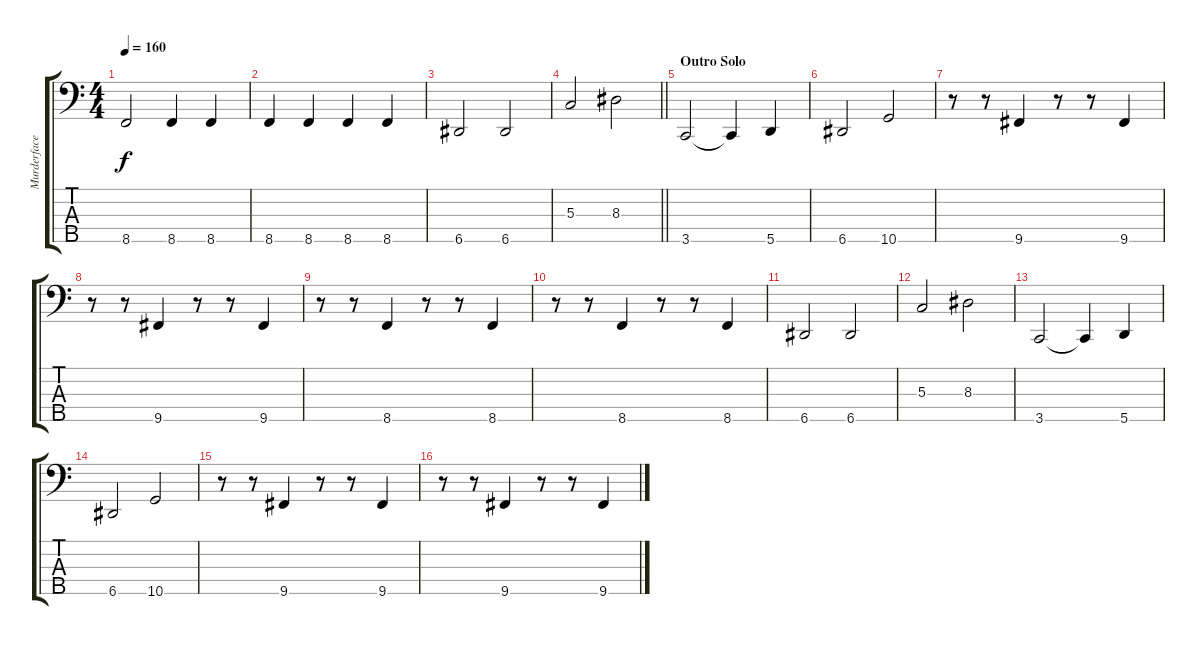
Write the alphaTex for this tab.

\track ("Murderface" "Murderface") {instrument electricbassfinger}
\staff {score tabs}
\tuning (F2 C2 G1 D1 A0) {hide}
\ts (4 4)
\tempo 160
\clef f4
\ks c
8.5.2{dy f} 8.5.4 8.5.4 |
8.5.4 8.5.4 8.5.4 8.5.4 |
6.5.2 6.5.2 |
\barLineRight lightlight
5.3.2 8.3.2 |
\section ("" "Outro Solo")
3.5.2 3.5{t}.4 5.5.4 |
6.5.2 10.5.2 |
r.8{volume 16} r.8 9.5.4 r.8 r.8 9.5.4 |
r.8 r.8 9.5.4 r.8 r.8 9.5.4 |
r.8 r.8 8.5.4 r.8 r.8 8.5.4 |
r.8 r.8 8.5.4 r.8 r.8 8.5.4 |
6.5.2{volume 14} 6.5.2 |
5.3.2 8.3.2 |
3.5.2 3.5{t}.4 5.5.4 |
6.5.2 10.5.2 |
r.8{volume 16} r.8 9.5.4 r.8 r.8 9.5.4 |
r.8 r.8 9.5.4 r.8 r.8 9.5.4
